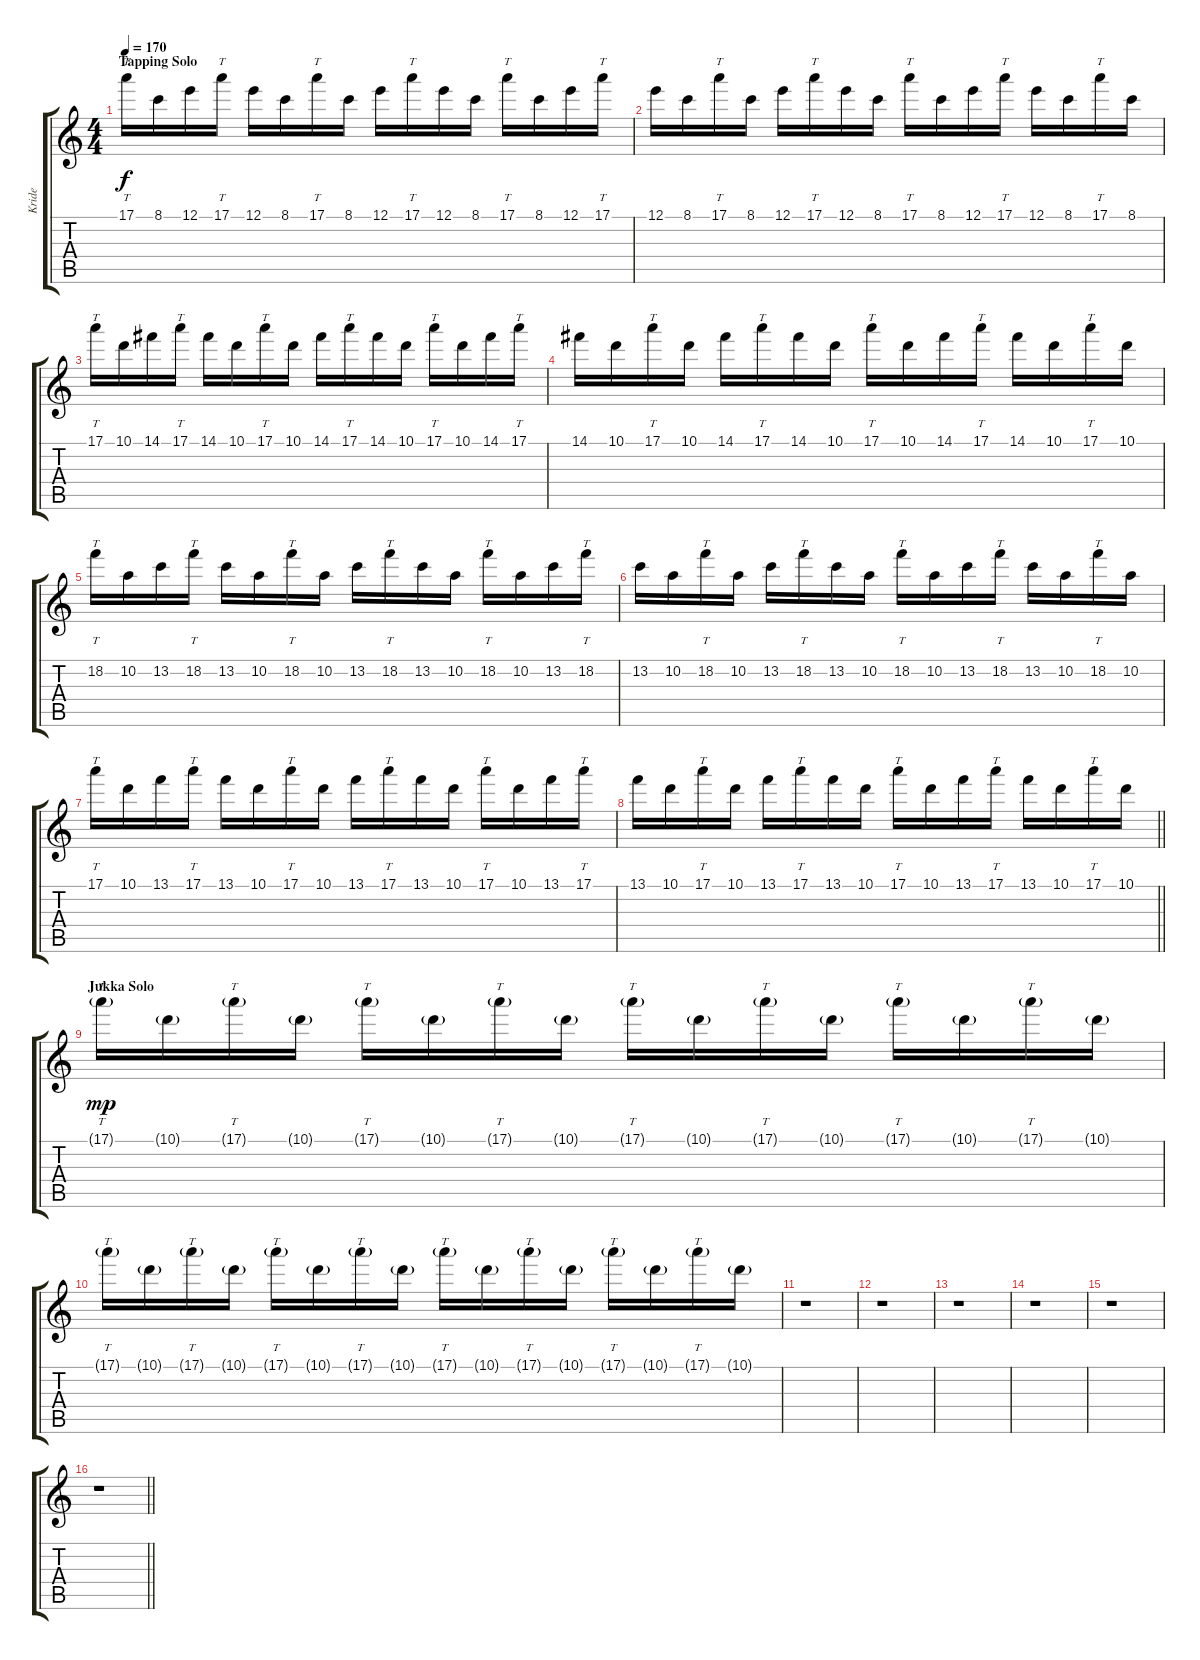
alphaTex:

\track ("Kride" "Kride") {instrument distortionguitar}
\staff {score tabs}
\tuning (E4 B3 G3 D3 A2 E2) {hide}
\ts (4 4)
\section ("" "Tapping Solo")
\tempo 170
\clef g2
\ks c
17.1.16{tt dy f} 8.1.16 12.1.16 17.1.16{tt} 12.1.16 8.1.16 17.1.16{tt} 8.1.16 12.1.16 17.1.16{tt} 12.1.16 8.1.16 17.1.16{tt} 8.1.16 12.1.16 17.1.16{tt} |
12.1.16 8.1.16 17.1.16{tt} 8.1.16 12.1.16 17.1.16{tt} 12.1.16 8.1.16 17.1.16{tt} 8.1.16 12.1.16 17.1.16{tt} 12.1.16 8.1.16 17.1.16{tt} 8.1.16 |
17.1.16{tt} 10.1.16 14.1.16 17.1.16{tt} 14.1.16 10.1.16 17.1.16{tt} 10.1.16 14.1.16 17.1.16{tt} 14.1.16 10.1.16 17.1.16{tt} 10.1.16 14.1.16 17.1.16{tt} |
14.1.16 10.1.16 17.1.16{tt} 10.1.16 14.1.16 17.1.16{tt} 14.1.16 10.1.16 17.1.16{tt} 10.1.16 14.1.16 17.1.16{tt} 14.1.16 10.1.16 17.1.16{tt} 10.1.16 |
18.2.16{tt} 10.2.16 13.2.16 18.2.16{tt} 13.2.16 10.2.16 18.2.16{tt} 10.2.16 13.2.16 18.2.16{tt} 13.2.16 10.2.16 18.2.16{tt} 10.2.16 13.2.16 18.2.16{tt} |
13.2.16 10.2.16 18.2.16{tt} 10.2.16 13.2.16 18.2.16{tt} 13.2.16 10.2.16 18.2.16{tt} 10.2.16 13.2.16 18.2.16{tt} 13.2.16 10.2.16 18.2.16{tt} 10.2.16 |
17.1.16{tt} 10.1.16 13.1.16 17.1.16{tt} 13.1.16 10.1.16 17.1.16{tt} 10.1.16 13.1.16 17.1.16{tt} 13.1.16 10.1.16 17.1.16{tt} 10.1.16 13.1.16 17.1.16{tt} |
\barLineRight lightlight
13.1.16 10.1.16 17.1.16{tt} 10.1.16 13.1.16 17.1.16{tt} 13.1.16 10.1.16 17.1.16{tt} 10.1.16 13.1.16 17.1.16{tt} 13.1.16 10.1.16 17.1.16{tt} 10.1.16 |
\section ("" "Jukka Solo")
17.1{g}.16{tt dy mp} 10.1{g}.16 17.1{g}.16{tt} 10.1{g}.16 17.1{g}.16{tt} 10.1{g}.16 17.1{g}.16{tt} 10.1{g}.16 17.1{g}.16{tt} 10.1{g}.16 17.1{g}.16{tt} 10.1{g}.16 17.1{g}.16{tt} 10.1{g}.16 17.1{g}.16{tt} 10.1{g}.16 |
17.1{g}.16{tt volume 0} 10.1{g}.16 17.1{g}.16{tt} 10.1{g}.16 17.1{g}.16{tt} 10.1{g}.16 17.1{g}.16{tt} 10.1{g}.16 17.1{g}.16{tt} 10.1{g}.16 17.1{g}.16{tt} 10.1{g}.16 17.1{g}.16{tt} 10.1{g}.16 17.1{g}.16{tt} 10.1{g}.16 |
r.1 |
r.1 |
r.1 |
r.1 |
r.1 |
\barLineRight lightlight
r.1
